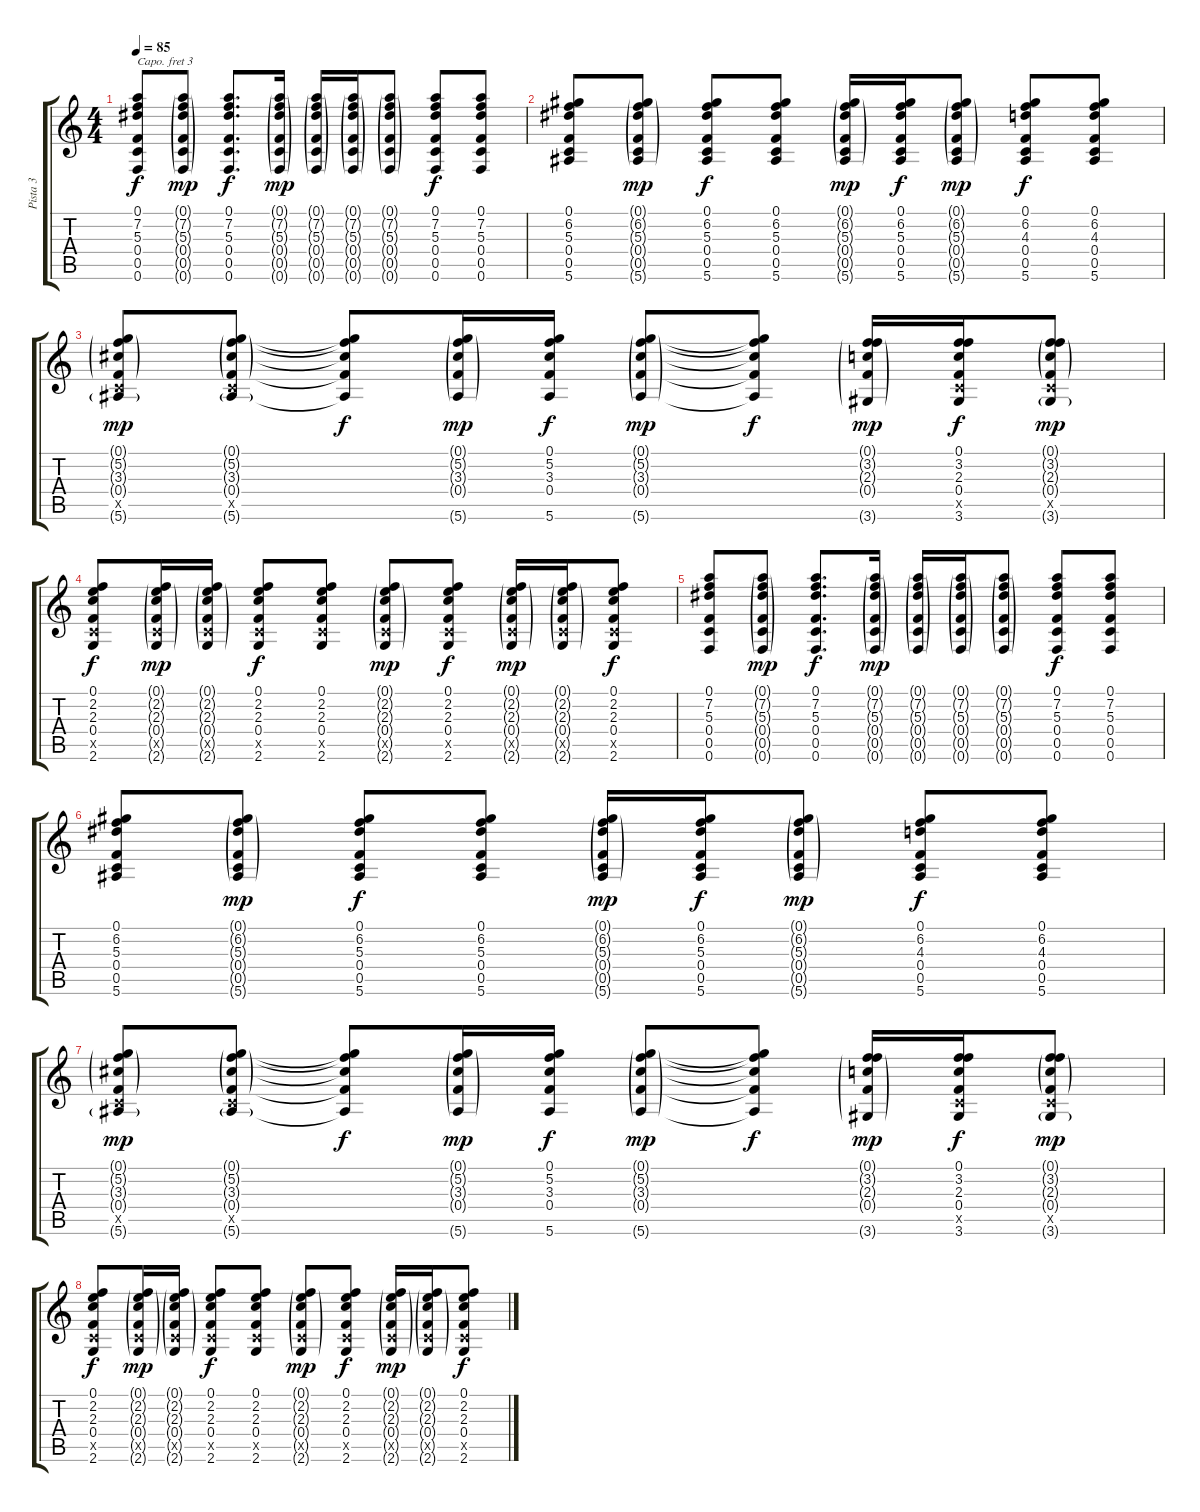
\track ("Pista 3" "Pista 3") {instrument acousticguitarsteel}
\staff {score tabs}
\capo 3
\tuning (D4 B3 G3 D3 A2 D2) {hide}
\ts (4 4)
\tempo 85
\clef g2
\ks c
(0.1 7.2 5.3 0.4 0.5 0.6).8{dy f} (0.1{g} 7.2{g} 5.3{g} 0.4{g} 0.5{g} 0.6{g}).8{dy mp} (0.1 7.2 5.3 0.4 0.5 0.6).8{d dy f} (0.1{g} 7.2{g} 5.3{g} 0.4{g} 0.5{g} 0.6{g}).16{dy mp} (0.1{g} 7.2{g} 5.3{g} 0.4{g} 0.5{g} 0.6{g}).16 (0.1{g} 7.2{g} 5.3{g} 0.4{g} 0.5{g} 0.6{g}).16 (0.1{g} 7.2{g} 5.3{g} 0.4{g} 0.5{g} 0.6{g}).8 (0.1 7.2 5.3 0.4 0.5 0.6).8{dy f} (0.1 7.2 5.3 0.4 0.5 0.6).8 |
(0.1 6.2 5.3 0.4 0.5 5.6).8 (0.1{g} 6.2{g} 5.3{g} 0.4{g} 0.5{g} 5.6{g}).8{dy mp} (0.1 6.2 5.3 0.4 0.5 5.6).8{dy f} (0.1 6.2 5.3 0.4 0.5 5.6).8 (0.1{g} 6.2{g} 5.3{g} 0.4{g} 0.5{g} 5.6{g}).16{dy mp} (0.1 6.2 5.3 0.4 0.5 5.6).16{dy f} (0.1{g} 6.2{g} 5.3{g} 0.4{g} 0.5{g} 5.6{g}).8{dy mp} (0.1 6.2 4.3 0.4 0.5 5.6).8{dy f} (0.1 6.2 4.3 0.4 0.5 5.6).8 |
(0.1{g} 5.2{g} 3.3{g} 0.4{g} 0.5{x} 5.6{g}).8{dy mp} (0.1{g} 5.2{g} 3.3{g} 0.4{g} 0.5{x} 5.6{g}).8 (0.1{t} 5.2{t} 3.3{t} 0.4{t} 5.6{t}).8{dy f} (0.1{g} 5.2{g} 3.3{g} 0.4{g} 5.6{g}).16{dy mp} (0.1 5.2 3.3 0.4 5.6).16{dy f} (0.1{g} 5.2{g} 3.3{g} 0.4{g} 5.6{g}).8{dy mp} (0.1{t} 5.2{t} 3.3{t} 0.4{t} 5.6{t}).8{dy f} (0.1{g} 3.2{g} 2.3{g} 0.4{g} 3.6{g}).16{dy mp} (0.1 3.2 2.3 0.4 0.5{x} 3.6).16{dy f} (0.1{g} 3.2{g} 2.3{g} 0.4{g} 0.5{x} 3.6{g}).8{dy mp} |
(0.1 2.2 2.3 0.4 0.5{x} 2.6).8{dy f} (0.1{g} 2.2{g} 2.3{g} 0.4{g} 0.5{g x} 2.6{g}).16{dy mp} (0.1{g} 2.2{g} 2.3{g} 0.4{g} 0.5{g x} 2.6{g}).16 (0.1 2.2 2.3 0.4 0.5{x} 2.6).8{dy f} (0.1 2.2 2.3 0.4 0.5{x} 2.6).8 (0.1{g} 2.2{g} 2.3{g} 0.4{g} 0.5{g x} 2.6{g}).8{dy mp} (0.1 2.2 2.3 0.4 0.5{x} 2.6).8{dy f} (0.1{g} 2.2{g} 2.3{g} 0.4{g} 0.5{g x} 2.6{g}).16{dy mp} (0.1{g} 2.2{g} 2.3{g} 0.4{g} 0.5{g x} 2.6{g}).16 (0.1 2.2 2.3 0.4 0.5{x} 2.6).8{dy f} |
(0.1 7.2 5.3 0.4 0.5 0.6).8 (0.1{g} 7.2{g} 5.3{g} 0.4{g} 0.5{g} 0.6{g}).8{dy mp} (0.1 7.2 5.3 0.4 0.5 0.6).8{d dy f} (0.1{g} 7.2{g} 5.3{g} 0.4{g} 0.5{g} 0.6{g}).16{dy mp} (0.1{g} 7.2{g} 5.3{g} 0.4{g} 0.5{g} 0.6{g}).16 (0.1{g} 7.2{g} 5.3{g} 0.4{g} 0.5{g} 0.6{g}).16 (0.1{g} 7.2{g} 5.3{g} 0.4{g} 0.5{g} 0.6{g}).8 (0.1 7.2 5.3 0.4 0.5 0.6).8{dy f} (0.1 7.2 5.3 0.4 0.5 0.6).8 |
(0.1 6.2 5.3 0.4 0.5 5.6).8 (0.1{g} 6.2{g} 5.3{g} 0.4{g} 0.5{g} 5.6{g}).8{dy mp} (0.1 6.2 5.3 0.4 0.5 5.6).8{dy f} (0.1 6.2 5.3 0.4 0.5 5.6).8 (0.1{g} 6.2{g} 5.3{g} 0.4{g} 0.5{g} 5.6{g}).16{dy mp} (0.1 6.2 5.3 0.4 0.5 5.6).16{dy f} (0.1{g} 6.2{g} 5.3{g} 0.4{g} 0.5{g} 5.6{g}).8{dy mp} (0.1 6.2 4.3 0.4 0.5 5.6).8{dy f} (0.1 6.2 4.3 0.4 0.5 5.6).8 |
(0.1{g} 5.2{g} 3.3{g} 0.4{g} 0.5{x} 5.6{g}).8{dy mp} (0.1{g} 5.2{g} 3.3{g} 0.4{g} 0.5{x} 5.6{g}).8 (0.1{t} 5.2{t} 3.3{t} 0.4{t} 5.6{t}).8{dy f} (0.1{g} 5.2{g} 3.3{g} 0.4{g} 5.6{g}).16{dy mp} (0.1 5.2 3.3 0.4 5.6).16{dy f} (0.1{g} 5.2{g} 3.3{g} 0.4{g} 5.6{g}).8{dy mp} (0.1{t} 5.2{t} 3.3{t} 0.4{t} 5.6{t}).8{dy f} (0.1{g} 3.2{g} 2.3{g} 0.4{g} 3.6{g}).16{dy mp} (0.1 3.2 2.3 0.4 0.5{x} 3.6).16{dy f} (0.1{g} 3.2{g} 2.3{g} 0.4{g} 0.5{x} 3.6{g}).8{dy mp} |
(0.1 2.2 2.3 0.4 0.5{x} 2.6).8{dy f} (0.1{g} 2.2{g} 2.3{g} 0.4{g} 0.5{g x} 2.6{g}).16{dy mp} (0.1{g} 2.2{g} 2.3{g} 0.4{g} 0.5{g x} 2.6{g}).16 (0.1 2.2 2.3 0.4 0.5{x} 2.6).8{dy f} (0.1 2.2 2.3 0.4 0.5{x} 2.6).8 (0.1{g} 2.2{g} 2.3{g} 0.4{g} 0.5{g x} 2.6{g}).8{dy mp} (0.1 2.2 2.3 0.4 0.5{x} 2.6).8{dy f} (0.1{g} 2.2{g} 2.3{g} 0.4{g} 0.5{g x} 2.6{g}).16{dy mp} (0.1{g} 2.2{g} 2.3{g} 0.4{g} 0.5{g x} 2.6{g}).16 (0.1 2.2 2.3 0.4 0.5{x} 2.6).8{dy f}
